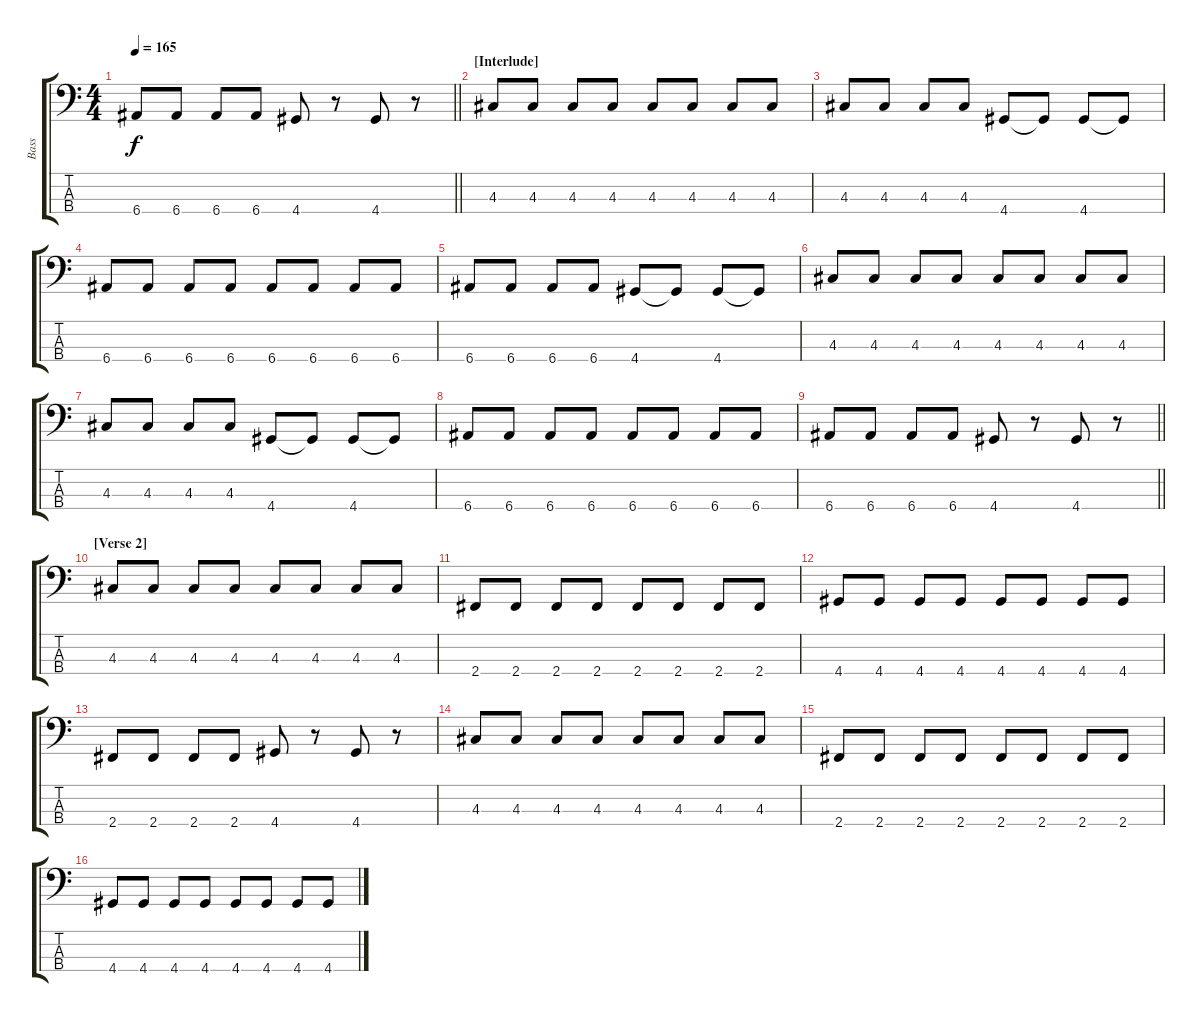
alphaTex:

\track ("Bass" "Bass") {instrument electricbassfinger}
\staff {score tabs}
\tuning (G2 D2 A1 E1) {hide}
\ts (4 4)
\tempo 165
\clef f4
\barLineRight lightlight
\ks c
6.4.8{dy f} 6.4.8 6.4.8 6.4.8 4.4.8 r.8 4.4.8 r.8 |
\section ("" "[Interlude]")
4.3.8 4.3.8 4.3.8 4.3.8 4.3.8 4.3.8 4.3.8 4.3.8 |
4.3.8 4.3.8 4.3.8 4.3.8 4.4.8 4.4{t}.8 4.4.8 4.4{t}.8 |
6.4.8 6.4.8 6.4.8 6.4.8 6.4.8 6.4.8 6.4.8 6.4.8 |
6.4.8 6.4.8 6.4.8 6.4.8 4.4.8 4.4{t}.8 4.4.8 4.4{t}.8 |
4.3.8 4.3.8 4.3.8 4.3.8 4.3.8 4.3.8 4.3.8 4.3.8 |
4.3.8 4.3.8 4.3.8 4.3.8 4.4.8 4.4{t}.8 4.4.8 4.4{t}.8 |
6.4.8 6.4.8 6.4.8 6.4.8 6.4.8 6.4.8 6.4.8 6.4.8 |
\barLineRight lightlight
6.4.8 6.4.8 6.4.8 6.4.8 4.4.8 r.8 4.4.8 r.8 |
\section ("" "[Verse 2]")
4.3.8 4.3.8 4.3.8 4.3.8 4.3.8 4.3.8 4.3.8 4.3.8 |
2.4.8 2.4.8 2.4.8 2.4.8 2.4.8 2.4.8 2.4.8 2.4.8 |
4.4.8 4.4.8 4.4.8 4.4.8 4.4.8 4.4.8 4.4.8 4.4.8 |
2.4.8 2.4.8 2.4.8 2.4.8 4.4.8 r.8 4.4.8 r.8 |
4.3.8 4.3.8 4.3.8 4.3.8 4.3.8 4.3.8 4.3.8 4.3.8 |
2.4.8 2.4.8 2.4.8 2.4.8 2.4.8 2.4.8 2.4.8 2.4.8 |
4.4.8 4.4.8 4.4.8 4.4.8 4.4.8 4.4.8 4.4.8 4.4.8
